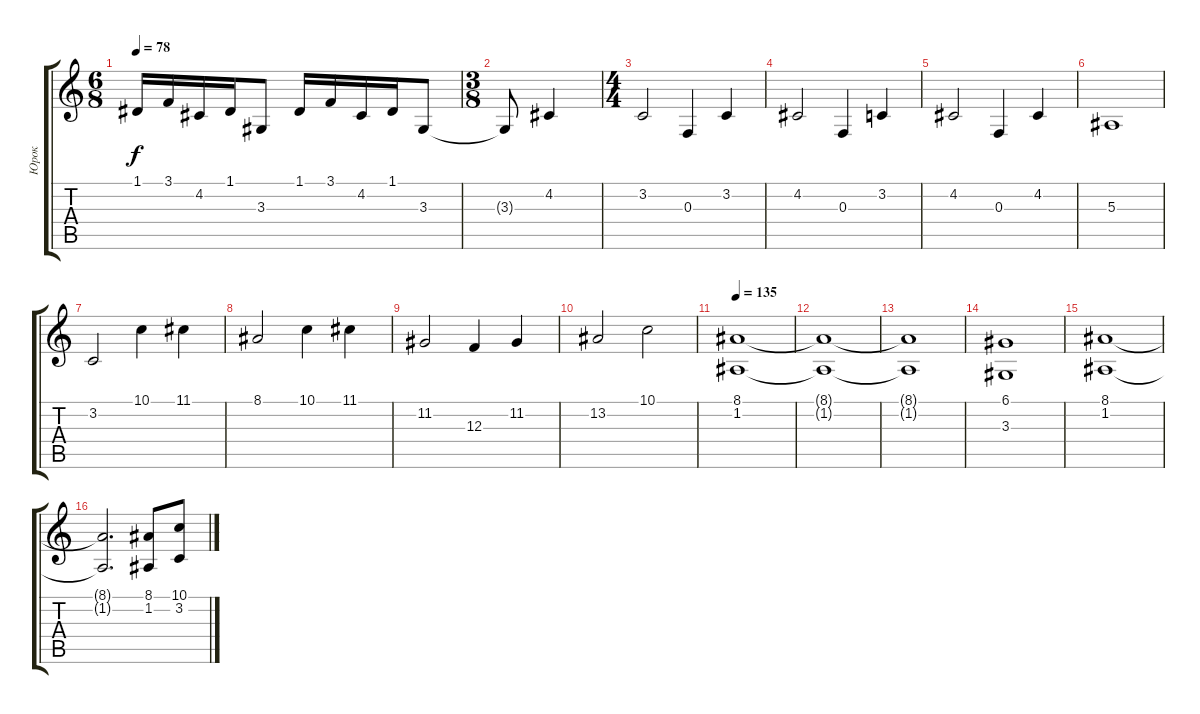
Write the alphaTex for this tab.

\track ("Юрок" "Юрок") {instrument fx5brightness}
\staff {score tabs}
\tuning (D4 A3 F3 C3 G2 C2) {hide}
\ts (6 8)
\tempo 78
\clef g2
\ks c
1.1.16{dy f} 3.1.16 4.2.16 1.1.16 3.3.8 1.1.16 3.1.16 4.2.16 1.1.16 3.3.8 |
\ts (3 8)
3.3{t}.8 4.2.4 |
\ts (4 4)
3.2.2 0.3.4 3.2.4 |
4.2.2 0.3.4 3.2.4 |
4.2.2 0.3.4 4.2.4 |
5.3.1 |
3.2.2 10.1.4 11.1.4 |
8.1.2 10.1.4 11.1.4 |
11.2.2 12.3.4 11.2.4 |
13.2.2 10.1.2 |
\tempo 135
(8.1 1.2).1{volume 12 instrument stringensemble1} |
(8.1{t} 1.2{t}).1 |
(8.1{t} 1.2{t}).1 |
(6.1 3.3).1 |
(8.1 1.2).1 |
(8.1{t} 1.2{t}).2{d} (8.1 1.2).8 (10.1 3.2).8
